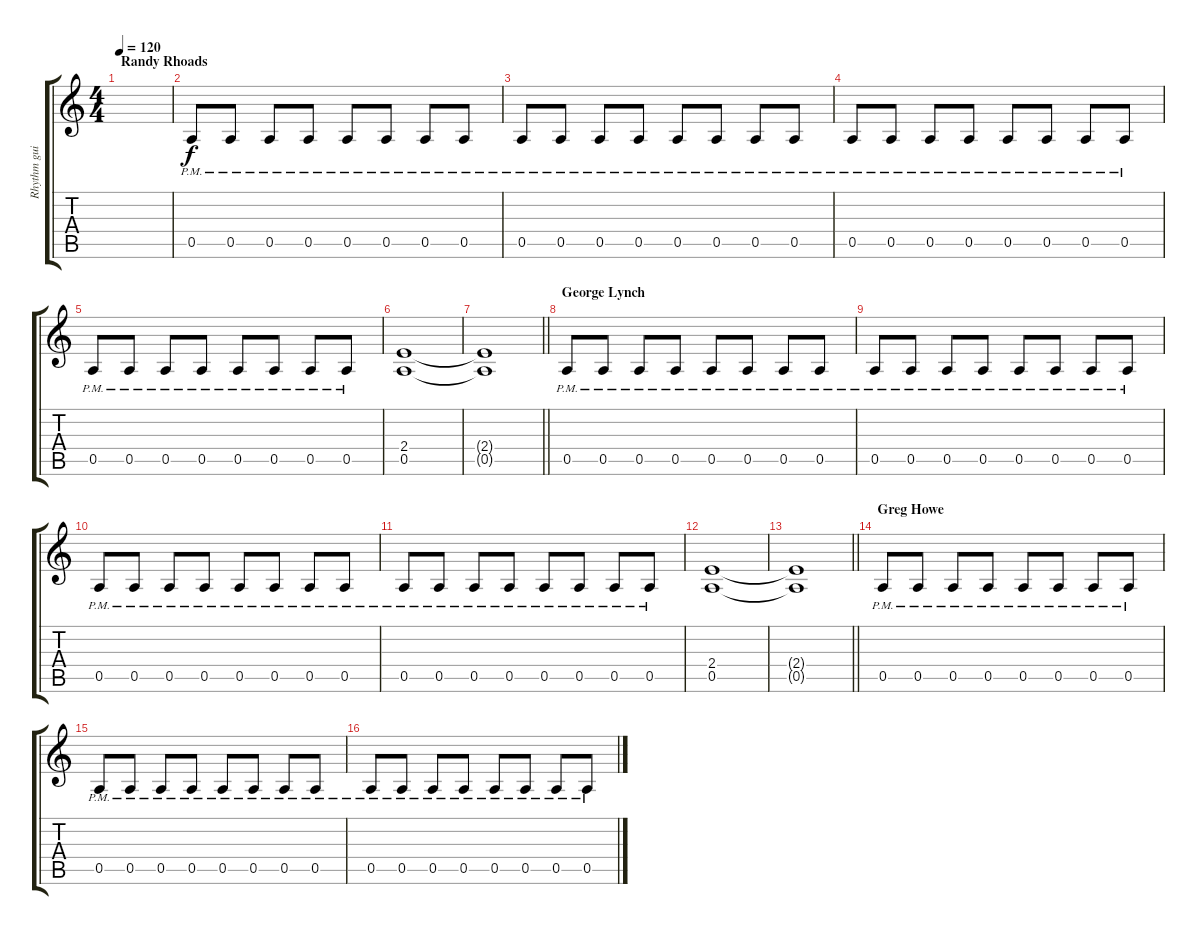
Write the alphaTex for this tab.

\track ("Rhythm guitar" "Rhythm gui") {instrument overdrivenguitar}
\staff {score tabs}
\tuning (E4 B3 G3 D3 A2 E2) {hide}
\ts (4 4)
\section ("" "Randy Rhoads")
\tempo 120
\clef g2
\ks c
|
0.5{pm}.8 0.5{pm}.8 0.5{pm}.8 0.5{pm}.8 0.5{pm}.8 0.5{pm}.8 0.5{pm}.8 0.5{pm}.8 |
0.5{pm}.8{txt ""} 0.5{pm}.8 0.5{pm}.8 0.5{pm}.8 0.5{pm}.8 0.5{pm}.8 0.5{pm}.8 0.5{pm}.8 |
0.5{pm}.8 0.5{pm}.8 0.5{pm}.8 0.5{pm}.8 0.5{pm}.8 0.5{pm}.8 0.5{pm}.8 0.5{pm}.8 |
0.5{pm}.8 0.5{pm}.8 0.5{pm}.8 0.5{pm}.8 0.5{pm}.8 0.5{pm}.8 0.5{pm}.8 0.5{pm}.8 |
(2.4 0.5).1 |
\barLineRight lightlight
(2.4{t} 0.5{t}).1 |
\section ("" "George Lynch")
0.5{pm}.8 0.5{pm}.8 0.5{pm}.8 0.5{pm}.8 0.5{pm}.8 0.5{pm}.8 0.5{pm}.8 0.5{pm}.8 |
0.5{pm}.8 0.5{pm}.8 0.5{pm}.8 0.5{pm}.8 0.5{pm}.8 0.5{pm}.8 0.5{pm}.8 0.5{pm}.8 |
0.5{pm}.8 0.5{pm}.8 0.5{pm}.8 0.5{pm}.8 0.5{pm}.8 0.5{pm}.8 0.5{pm}.8 0.5{pm}.8 |
0.5{pm}.8 0.5{pm}.8 0.5{pm}.8 0.5{pm}.8 0.5{pm}.8 0.5{pm}.8 0.5{pm}.8 0.5{pm}.8 |
(2.4 0.5).1 |
\barLineRight lightlight
(2.4{t} 0.5{t}).1 |
\section ("" "Greg Howe")
0.5{pm}.8 0.5{pm}.8 0.5{pm}.8 0.5{pm}.8 0.5{pm}.8 0.5{pm}.8 0.5{pm}.8 0.5{pm}.8 |
0.5{pm}.8 0.5{pm}.8 0.5{pm}.8 0.5{pm}.8 0.5{pm}.8 0.5{pm}.8 0.5{pm}.8 0.5{pm}.8 |
0.5{pm}.8 0.5{pm}.8 0.5{pm}.8 0.5{pm}.8 0.5{pm}.8 0.5{pm}.8 0.5{pm}.8 0.5{pm}.8
